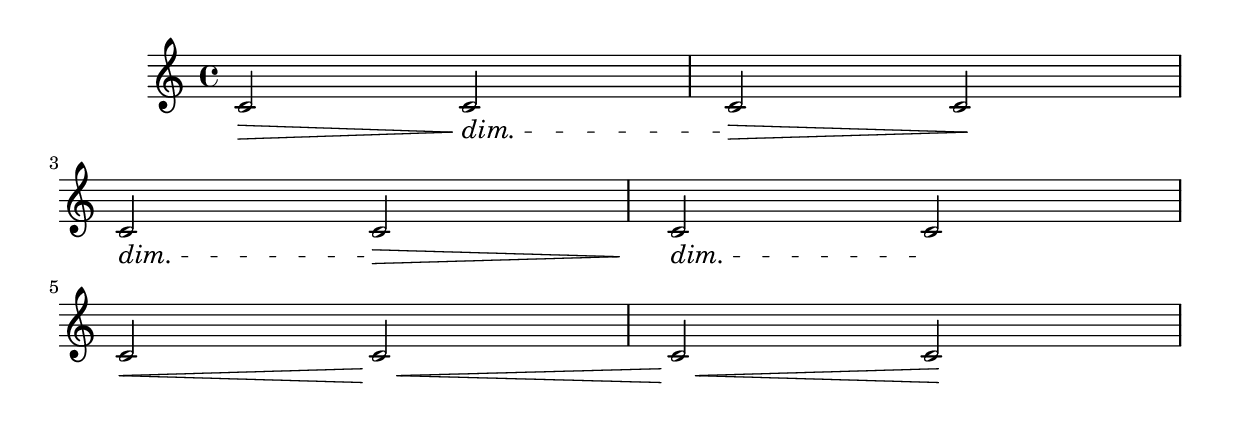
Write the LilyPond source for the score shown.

\version "2.13.4"

\header {
  texidoc = "Bound padding for hairpins also works with neighboring
@code{DynamicTextSpanner} grobs.  In this case, @code{bound-padding}
is not scaled down.
"
}

\relative c' {
  \override Hairpin #'to-barline = ##f
  c2\>
  \dimTextDim
  c2\>
  \dimHairpin
  c\> c\! \break
  \dimTextDim
  c2\> 
  \override Hairpin #'bound-padding = #5
  \dimHairpin
  c2\>
  \dimTextDim
  c2\> c\! \break
  \crescHairpin
  c2\< c\<
  c2\< c\!
}
